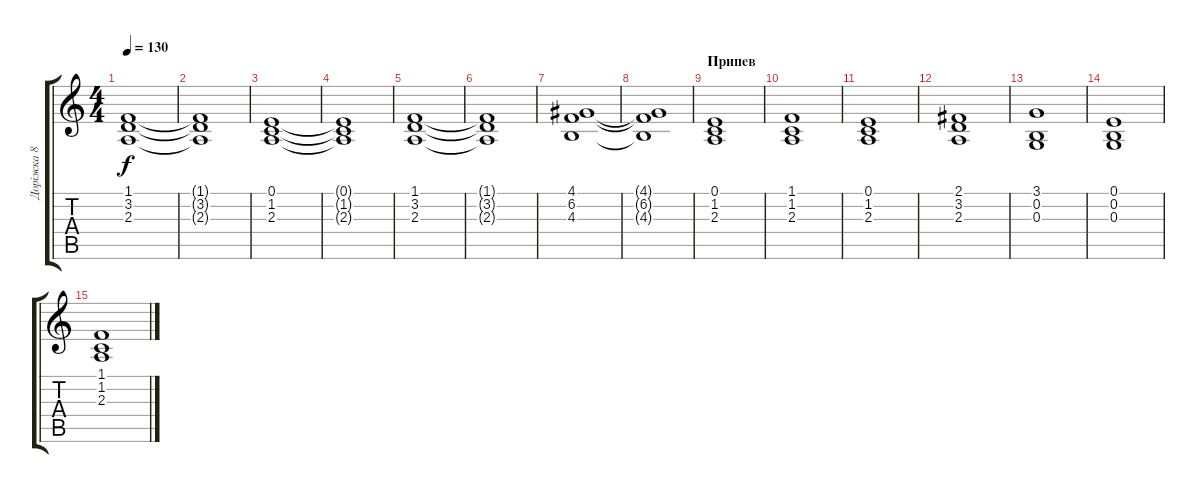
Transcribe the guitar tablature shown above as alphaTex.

\track ("Доріжка 8" "Доріжка 8") {instrument pad2warm}
\staff {score tabs}
\tuning (E4 B3 G3 D3 A2 E2) {hide}
\ts (4 4)
\tempo 130
\clef g2
\ks c
(1.1 3.2 2.3).1{dy f} |
(1.1{t} 3.2{t} 2.3{t}).1 |
(0.1 1.2 2.3).1 |
(0.1{t} 1.2{t} 2.3{t}).1 |
(1.1 3.2 2.3).1 |
(1.1{t} 3.2{t} 2.3{t}).1 |
(4.1 6.2 4.3).1 |
(4.1{t} 6.2{t} 4.3{t}).1 |
\section ("" "Припев")
(0.1 1.2 2.3).1 |
(1.1 1.2 2.3).1 |
(0.1 1.2 2.3).1 |
(2.1 3.2 2.3).1 |
(3.1 0.2 0.3).1 |
(0.1 0.2 0.3).1 |
(1.1 1.2 2.3).1
